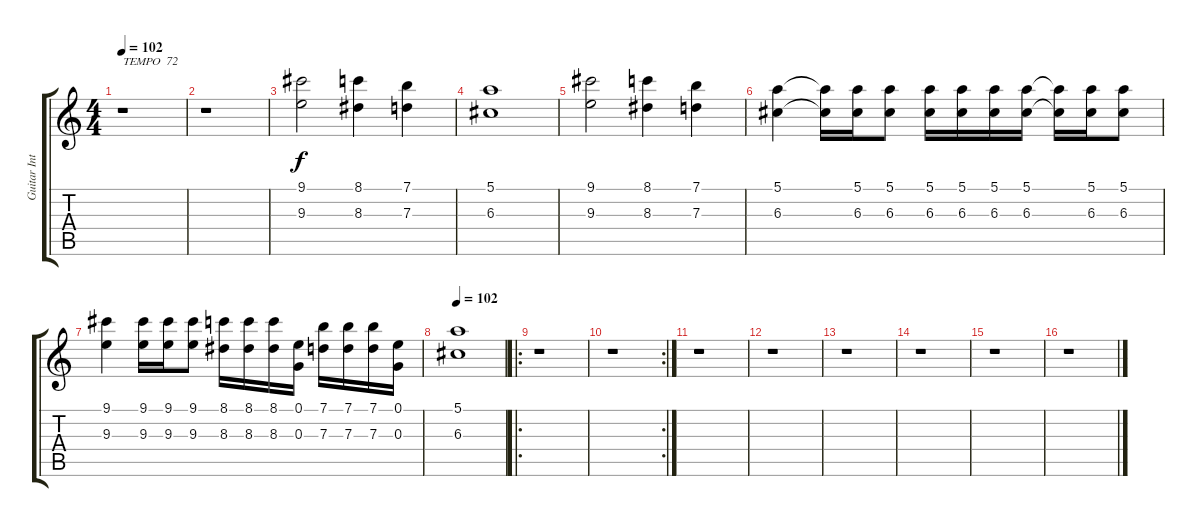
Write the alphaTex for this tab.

\track ("Guitar Intro2" "Guitar Int") {instrument electricguitarclean}
\staff {score tabs}
\tuning (E4 B3 G3 D3 A2 E2) {hide}
\ts (4 4)
\tempo 102
\tempo 72
\tempo 102
\clef g2
\ks c
r.1{txt "TEMPO  72" dy f instrument electricguitarclean} |
r.1 |
(9.1 9.3).2 (8.1 8.3).4 (7.1 7.3).4 |
(5.1 6.3).1 |
(9.1 9.3).2 (8.1 8.3).4 (7.1 7.3).4 |
(5.1 6.3).4 (5.1{t} 6.3{t}).16 (5.1 6.3).16 (5.1 6.3).8 (5.1 6.3).16 (5.1 6.3).16 (5.1 6.3).16 (5.1 6.3).16 (5.1{t} 6.3{t}).16 (5.1 6.3).16 (5.1 6.3).8 |
(9.1 9.3).4 (9.1 9.3).16 (9.1 9.3).16 (9.1 9.3).8 (8.1 8.3).16 (8.1 8.3).16 (8.1 8.3).16 (0.1 0.3).16 (7.1 7.3).16 (7.1 7.3).16 (7.1 7.3).16 (0.1 0.3).16 |
\tempo 102
(5.1 6.3).1 |
\ro
r.1 |
\rc 2
r.1 |
r.1 |
r.1 |
r.1 |
r.1 |
r.1 |
r.1
